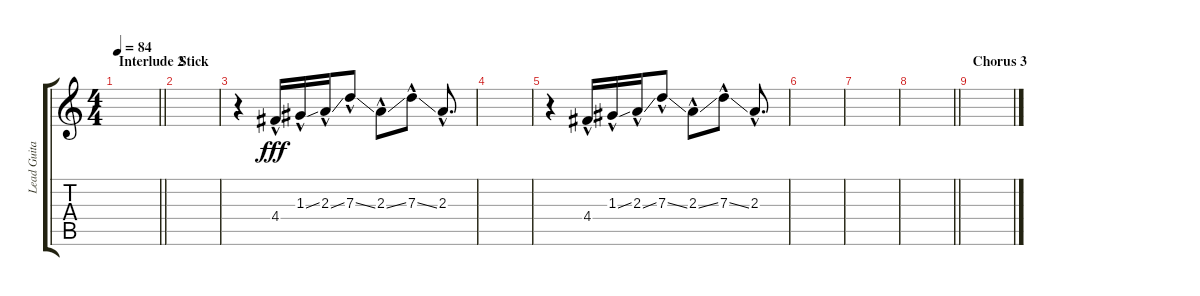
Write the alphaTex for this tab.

\track ("Lead Guitar" "Lead Guita") {instrument electricguitarclean}
\staff {score tabs}
\tuning (E4 B3 G3 D3 A2 E2) {hide}
\ts (4 4)
\section ("" "Interlude 2")
\tempo 84
\clef g2
\barLineRight lightlight
\ks c
|
\section ("" "Stick")
|
r.4 4.4{hac}.16{dy fff} 1.3{ss hac}.16 2.3{ss hac}.16 7.3{ss hac}.8 2.3{ss hac}.8 7.3{ss hac}.8 2.3{hac}.8{d} |
|
r.4 4.4{hac}.16 1.3{ss hac}.16 2.3{ss hac}.16 7.3{ss hac}.8 2.3{ss hac}.8 7.3{ss hac}.8 2.3{hac}.8{d} |
|
|
\barLineRight lightlight
|
\section ("" "Chorus 3")
